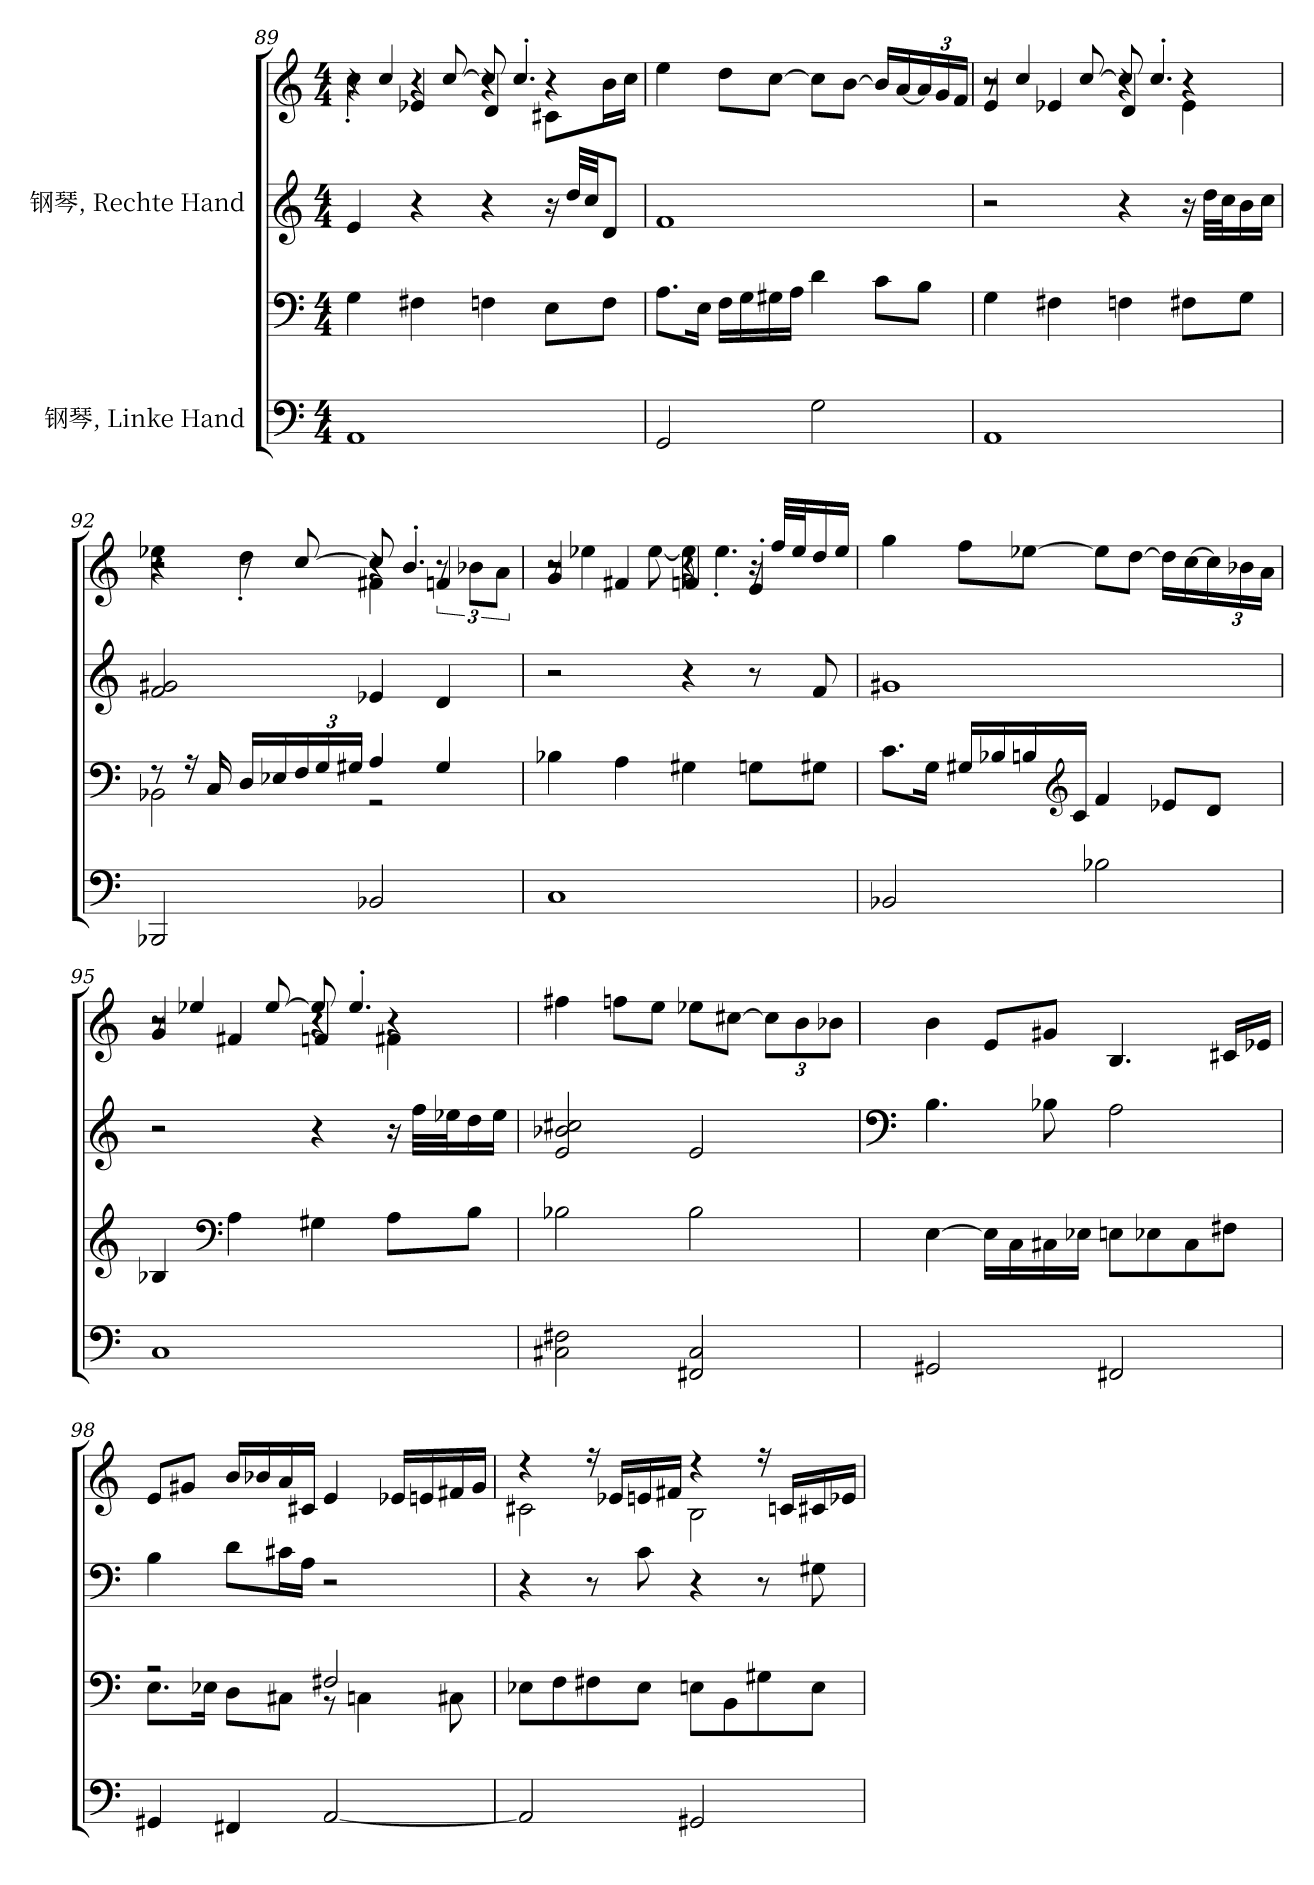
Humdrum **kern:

**kern	**kern	**kern	**kern
*part2	*part2	*part1	*part1
*staff4	*staff3	*staff2	*staff1
*I"钢琴, Linke Hand	*	*I"钢琴, Rechte Hand	*
*clefF4	*clefF4	*clefG2	*clefG2
*k[]	*k[]	*k[]	*k[]
*M4/4	*M4/4	*M4/4	*M4/4
=89	=89	=89	=89
*	*	*	*^
*	*	*	*	*^
1AA	4G\	4e/	8r	4cc'\	4r
.	.	.	4cc/	.	.
.	4F#X\	4r	.	4r	4e-X/
.	.	.	[8cc/	.	.
.	4Fn\	4r	8cc/]	4r	4d/
.	.	.	4.cc'/	.	.
.	8E\L	16r	.	8c#X\L	4r
.	.	32dd/LLL	.	.	.
.	.	32cc/JJ	.	.	.
.	8F\J	8d/J	.	16b\L	.
.	.	.	.	16cc\JJ	.
*	*	*	*v	*v	*v
!!LO:LB:g=z
=90	=90	=90	=90
2GG/	8.A\L	1f	4ee\
.	16E\Jk	.	.
.	16F\LL	.	8dd\L
.	16G\	.	.
.	16G#X\	.	[8cc\J
.	16A\JJ	.	.
2G\	4d\	.	8cc\L]
.	.	.	[8b\J
.	8c\L	.	16b/LL]
.	.	.	[16a/
*	*	*	*Xbrackettup
.	8B\J	.	24a/]
.	.	.	24g/
.	.	.	24f/JJ
=91	=91	=91	=91
*	*	*	*^
*	*	*	*	*^
1AA	4G\	2r	8r	2r	4e/
.	.	.	4cc/	.	.
.	4F#X\	.	.	.	4e-X/
.	.	.	[8cc/	.	.
.	4Fn\	4r	8cc/]	4r	4d/
.	.	.	4.cc'/	.	.
.	8F#X\L	16r	.	4e-\	4r
.	.	32dd\LLL	.	.	.
.	.	32cc\J	.	.	.
.	8G\J	16b\	.	.	.
.	.	16cc\JJ	.	.	.
!!LO:LB:g=z	!!	!!
=92	=92	=92	=92	=92	=92
*	*^	*	*	*	*
2BBB-X/	8r	2BB-X\	2f/ 2g#X/	4r	4ee-X\	2r
.	16r	.	.	.	.	.
.	16C/	.	.	.	.	.
.	16D/LL	.	.	8r	4dd'\	.
.	16E-X/	.	.	.	.	.
*	*Xbrackettup	*	*	*	*	*
.	24F/	.	.	[8cc/	.	.
.	24G/	.	.	.	.	.
.	24G#X/JJ	.	.	.	.	.
2BB-X/	4A/	2r	4e-X/	8cc/]	4f#X\	4r
.	.	.	.	4.b'/	.	.
*	*	*	*	*	*brackettup	*
.	4G#/	.	4d/	.	12r	4fn/
.	.	.	.	.	12b-X\L	.
.	.	.	.	.	12a\J	.
*	*v	*v	*	*	*	*
=93	=93	=93	=93	=93	=93
1C	4B-X\	2r	2r	8r	4g/
.	.	.	.	4ee-X\	.
.	4A\	.	.	.	4f#X/
.	.	.	.	[8ee-\	.
.	4G#X\	4r	4r	8ee-\]	4fn/
.	.	.	.	4.ee-'\	.
.	8Gn\L	8r	16r	.	4e'/
.	.	.	32ff/LLL	.	.
.	.	.	32ee-/J	.	.
.	8G#X\J	8f/	16dd/	.	.
.	.	.	16ee-/JJ	.	.
*	*	*	*v	*v	*v
!!LO:PB:g=z
=94	=94	=94	=94
2BB-X/	8.c\L	1g#X	4gg\
.	16G\Jk	.	.
.	16G#X/LL	.	8ff\L
.	16B-X/	.	.
.	16Bn/	.	[8ee-X\J
*	*clefG2	*	*
.	16c/JJ	.	.
2B-X\	4f/	.	8ee-\L]
.	.	.	[8dd\J
.	8e-X/L	.	16dd\LL]
.	.	.	[16cc\
*	*	*	*Xbrackettup
.	8d/J	.	24cc\]
.	.	.	24b-X\
.	.	.	24a\JJ
=95	=95	=95	=95
*	*	*	*^
*	*	*	*	*^
1C	4B-X/	2r	8r	2r	4g/
.	.	.	4ee-X/	.	.
*	*clefF4	*	*	*	*
.	4A\	.	.	.	4f#X/
.	.	.	[8ee-/	.	.
.	4G#X\	4r	8ee-/]	4r	4fn/
.	.	.	4.ee-'/	.	.
.	8A\L	16r	.	4f#X\	4r
.	.	32ff\LLL	.	.	.
.	.	32ee-X\J	.	.	.
.	8B-\J	16dd\	.	.	.
.	.	16ee-\JJ	.	.	.
*	*	*	*v	*v	*v
!!LO:LB:g=z
=96	=96	=96	=96
2C#X\ 2F#X\	2B-X\	2e/ 2b-X/ 2cc#X/	4ff#X\
.	.	.	8ffn\L
.	.	.	8ee\J
2FF#X/ 2C#/	2B-\	2e/	8ee-X\L
.	.	.	[8cc#X\J
.	.	.	12cc#\L]
.	.	.	12b\
.	.	.	12b-X\J
=97	=97	=97	=97
*	*	*clefF4	*
2GG#X/	[4E\	4.B\	4b\
.	16E\LL]	.	8e/L
.	16C\	.	.
.	16C#X\	8B-X\	8g#X/J
.	16E-X\JJ	.	.
2FF#X/	8En\L	2A\	4.B/
.	8E-X\	.	.
.	8C#\	.	.
.	8F#X\J	.	16c#X/LL
.	.	.	16e-X/JJ
!!LO:LB:g=z
=98	=98	=98	=98
*	*^	*	*
4GG#X/	2r	8.E\L	4B\	8e/L
.	.	.	.	8g#X/J
.	.	16E-X\Jk	.	.
4FF#X/	.	8D\L	8d\L	16b/LL
.	.	.	.	16b-X/
.	.	8C#X\J	16c#X\L	16a/
.	.	.	16A\JJ	16c#X/JJ
[2AA/	2F#X/	8r	2r	4e/
.	.	4Cn\	.	.
.	.	.	.	16e-X/LL
.	.	.	.	16en/
.	.	8C#X\	.	16f#X/
.	.	.	.	16g#/JJ
*	*v	*v	*	*
=99	=99	=99	=99
*	*	*	*^
2AA/]	8E-X\L	4r	4r	2c#X\
.	8F\	.	.	.
.	8F#X\	8r	16r	.
.	.	.	16e-X/LL	.
.	8E-\J	8c\	16en/	.
.	.	.	16f#X/JJ	.
2GG#X/	8En\L	4r	4r	2B\
.	8BB\	.	.	.
.	8G#X\	8r	16r	.
.	.	.	16cn/LL	.
.	8E\J	8G#X\	16c#X/	.
.	.	.	16e-X/JJ	.
*	*	*	*v	*v
=	=	=	=
*-	*-	*-	*-
